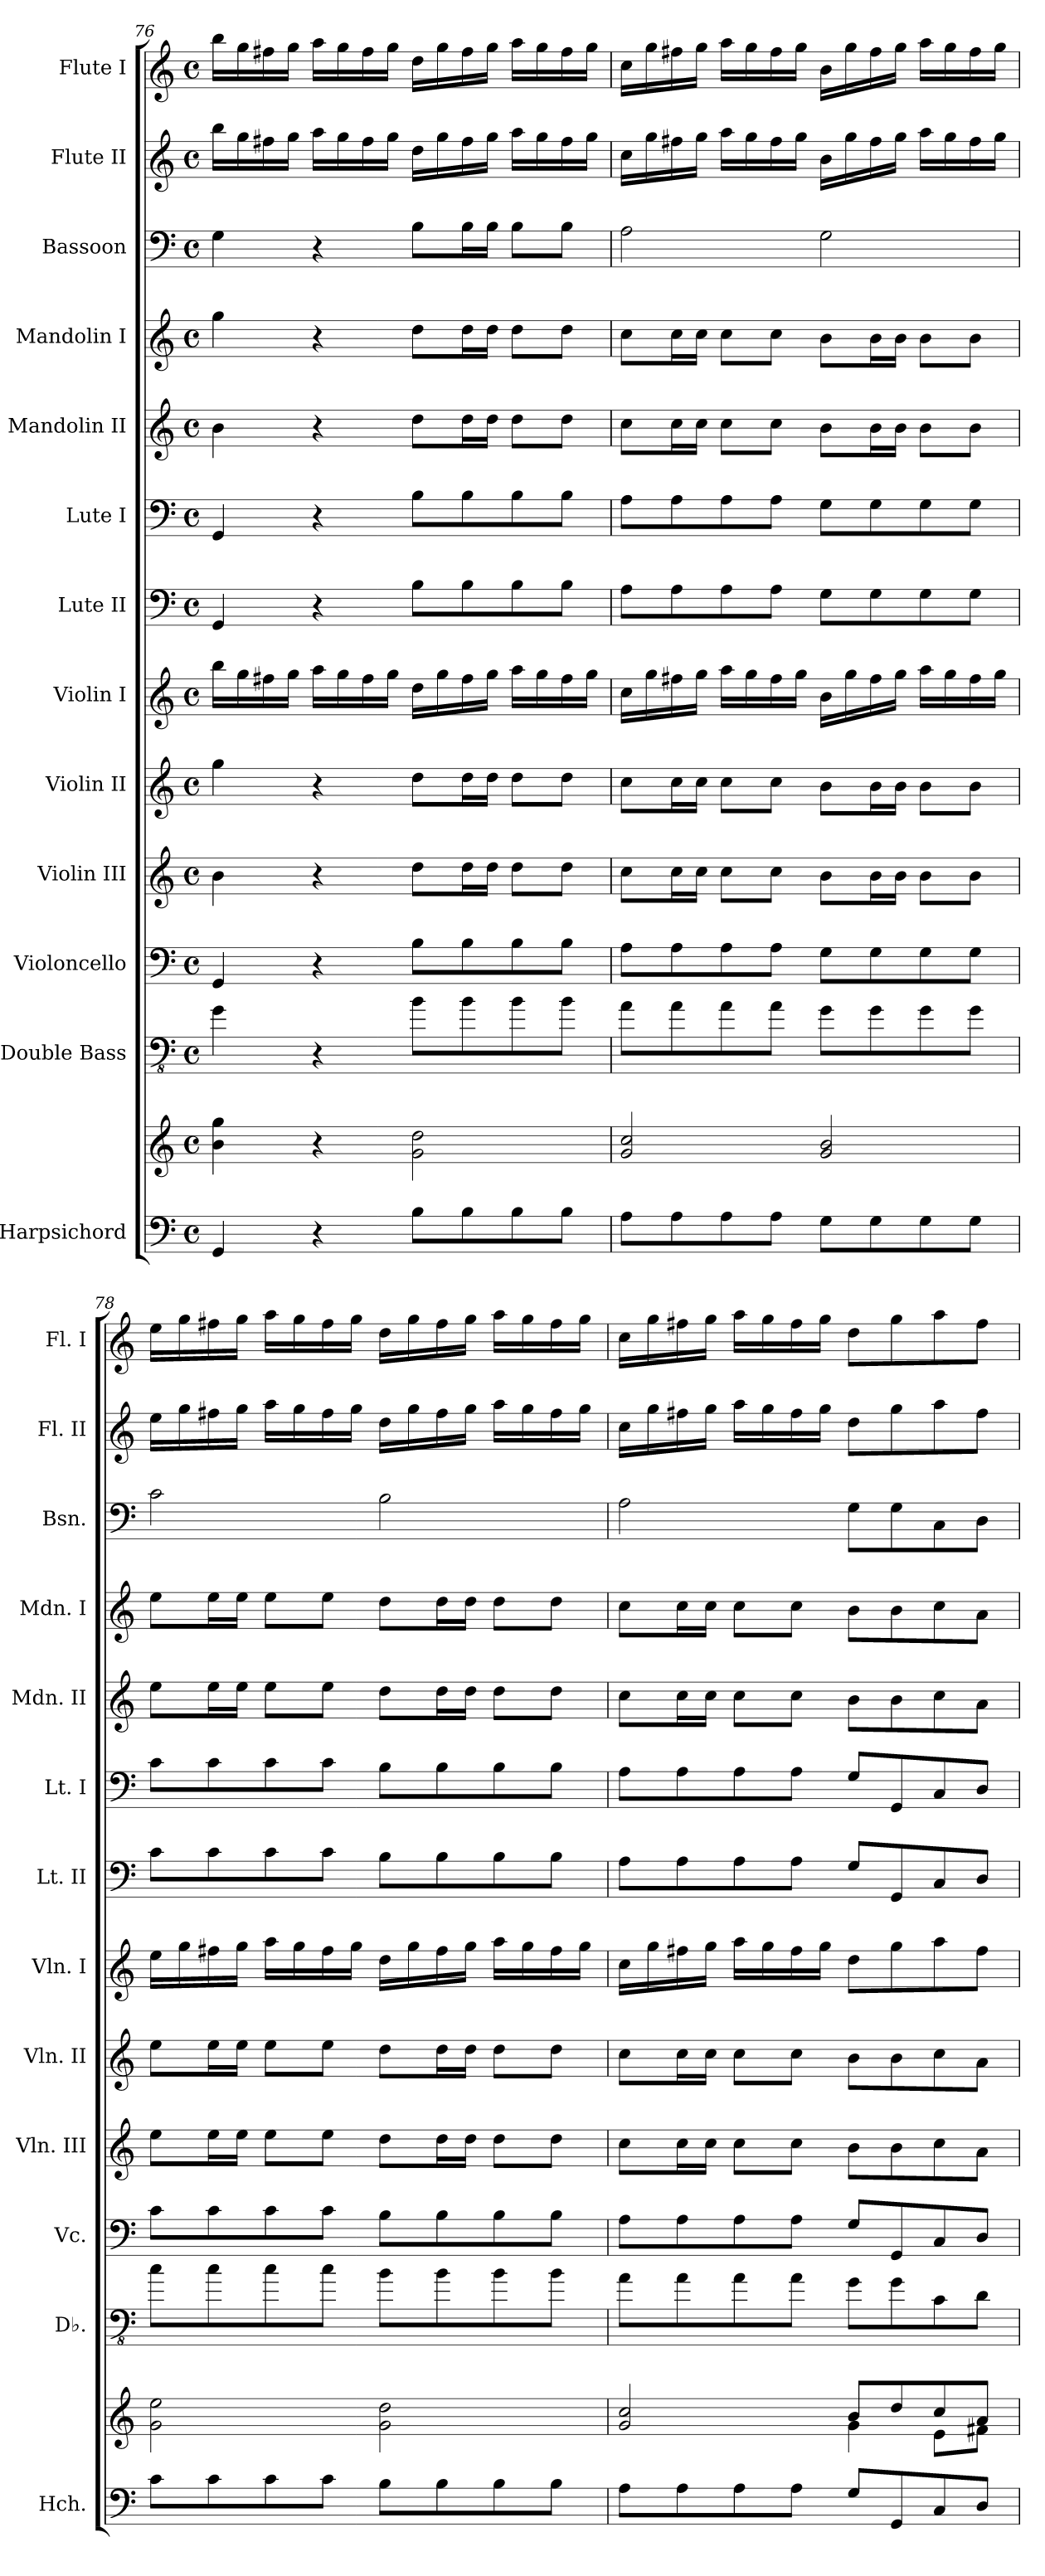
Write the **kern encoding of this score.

**kern	**kern	**kern	**kern	**kern	**kern	**kern	**kern	**kern	**kern	**kern	**kern	**kern	**kern
*part13	*part13	*part12	*part11	*part10	*part9	*part8	*part7	*part6	*part5	*part4	*part3	*part2	*part1
*staff14	*staff13	*staff12	*staff11	*staff10	*staff9	*staff8	*staff7	*staff6	*staff5	*staff4	*staff3	*staff2	*staff1
*I"Harpsichord	*	*I"Double Bass	*I"Violoncello	*I"Violin III	*I"Violin II	*I"Violin I	*I"Lute II	*I"Lute I	*I"Mandolin II	*I"Mandolin I	*I"Bassoon	*I"Flute II	*I"Flute I
*I'Hch.	*	*I'Db.	*I'Vc.	*I'Vln. III	*I'Vln. II	*I'Vln. I	*I'Lt. II	*I'Lt. I	*I'Mdn. II	*I'Mdn. I	*I'Bsn.	*I'Fl. II	*I'Fl. I
*clefF4	*clefG2	*clefFv4	*clefF4	*clefG2	*clefG2	*clefG2	*clefF4	*clefF4	*clefG2	*clefG2	*clefF4	*clefG2	*clefG2
*	*	*ITrd7c12	*	*	*	*	*	*	*	*	*	*	*
*k[]	*k[]	*k[]	*k[]	*k[]	*k[]	*k[]	*k[]	*k[]	*k[]	*k[]	*k[]	*k[]	*k[]
*M4/4	*M4/4	*M4/4	*M4/4	*M4/4	*M4/4	*M4/4	*M4/4	*M4/4	*M4/4	*M4/4	*M4/4	*M4/4	*M4/4
*met(c)	*met(c)	*met(c)	*met(c)	*met(c)	*met(c)	*met(c)	*met(c)	*met(c)	*met(c)	*met(c)	*met(c)	*met(c)	*met(c)
=76	=76	=76	=76	=76	=76	=76	=76	=76	=76	=76	=76	=76	=76
4GG/	4b\ 4gg\	4GG\	4GG/	4b\	4gg\	16bb\LL	4GG/	4GG/	4b\	4gg\	4G\	16bb\LL	16bb\LL
.	.	.	.	.	.	16gg\	.	.	.	.	.	16gg\	16gg\
.	.	.	.	.	.	16ff#X\	.	.	.	.	.	16ff#X\	16ff#X\
.	.	.	.	.	.	16gg\JJ	.	.	.	.	.	16gg\JJ	16gg\JJ
4r	4r	4r	4r	4r	4r	16aa\LL	4r	4r	4r	4r	4r	16aa\LL	16aa\LL
.	.	.	.	.	.	16gg\	.	.	.	.	.	16gg\	16gg\
.	.	.	.	.	.	16ff#\	.	.	.	.	.	16ff#\	16ff#\
.	.	.	.	.	.	16gg\JJ	.	.	.	.	.	16gg\JJ	16gg\JJ
8B\L	2g\ 2dd\	8BB\L	8B\L	8dd\L	8dd\L	16dd\LL	8B\L	8B\L	8dd\L	8dd\L	8B\L	16dd\LL	16dd\LL
.	.	.	.	.	.	16gg\	.	.	.	.	.	16gg\	16gg\
8B\	.	8BB\	8B\	16dd\L	16dd\L	16ff#\	8B\	8B\	16dd\L	16dd\L	16B\L	16ff#\	16ff#\
.	.	.	.	16dd\JJ	16dd\JJ	16gg\JJ	.	.	16dd\JJ	16dd\JJ	16B\JJ	16gg\JJ	16gg\JJ
8B\	.	8BB\	8B\	8dd\L	8dd\L	16aa\LL	8B\	8B\	8dd\L	8dd\L	8B\L	16aa\LL	16aa\LL
.	.	.	.	.	.	16gg\	.	.	.	.	.	16gg\	16gg\
8B\J	.	8BB\J	8B\J	8dd\J	8dd\J	16ff#\	8B\J	8B\J	8dd\J	8dd\J	8B\J	16ff#\	16ff#\
.	.	.	.	.	.	16gg\JJ	.	.	.	.	.	16gg\JJ	16gg\JJ
!!LO:PB:g=z
=77	=77	=77	=77	=77	=77	=77	=77	=77	=77	=77	=77	=77	=77
8A\L	2g/ 2cc/	8AA\L	8A\L	8cc\L	8cc\L	16cc\LL	8A\L	8A\L	8cc\L	8cc\L	2A\	16cc\LL	16cc\LL
.	.	.	.	.	.	16gg\	.	.	.	.	.	16gg\	16gg\
8A\	.	8AA\	8A\	16cc\L	16cc\L	16ff#X\	8A\	8A\	16cc\L	16cc\L	.	16ff#X\	16ff#X\
.	.	.	.	16cc\JJ	16cc\JJ	16gg\JJ	.	.	16cc\JJ	16cc\JJ	.	16gg\JJ	16gg\JJ
8A\	.	8AA\	8A\	8cc\L	8cc\L	16aa\LL	8A\	8A\	8cc\L	8cc\L	.	16aa\LL	16aa\LL
.	.	.	.	.	.	16gg\	.	.	.	.	.	16gg\	16gg\
8A\J	.	8AA\J	8A\J	8cc\J	8cc\J	16ff#\	8A\J	8A\J	8cc\J	8cc\J	.	16ff#\	16ff#\
.	.	.	.	.	.	16gg\JJ	.	.	.	.	.	16gg\JJ	16gg\JJ
8G\L	2g/ 2b/	8GG\L	8G\L	8b\L	8b\L	16b\LL	8G\L	8G\L	8b\L	8b\L	2G\	16b\LL	16b\LL
.	.	.	.	.	.	16gg\	.	.	.	.	.	16gg\	16gg\
8G\	.	8GG\	8G\	16b\L	16b\L	16ff#\	8G\	8G\	16b\L	16b\L	.	16ff#\	16ff#\
.	.	.	.	16b\JJ	16b\JJ	16gg\JJ	.	.	16b\JJ	16b\JJ	.	16gg\JJ	16gg\JJ
8G\	.	8GG\	8G\	8b\L	8b\L	16aa\LL	8G\	8G\	8b\L	8b\L	.	16aa\LL	16aa\LL
.	.	.	.	.	.	16gg\	.	.	.	.	.	16gg\	16gg\
8G\J	.	8GG\J	8G\J	8b\J	8b\J	16ff#\	8G\J	8G\J	8b\J	8b\J	.	16ff#\	16ff#\
.	.	.	.	.	.	16gg\JJ	.	.	.	.	.	16gg\JJ	16gg\JJ
=78	=78	=78	=78	=78	=78	=78	=78	=78	=78	=78	=78	=78	=78
8c\L	2g\ 2ee\	8C\L	8c\L	8ee\L	8ee\L	16ee\LL	8c\L	8c\L	8ee\L	8ee\L	2c\	16ee\LL	16ee\LL
.	.	.	.	.	.	16gg\	.	.	.	.	.	16gg\	16gg\
8c\	.	8C\	8c\	16ee\L	16ee\L	16ff#X\	8c\	8c\	16ee\L	16ee\L	.	16ff#X\	16ff#X\
.	.	.	.	16ee\JJ	16ee\JJ	16gg\JJ	.	.	16ee\JJ	16ee\JJ	.	16gg\JJ	16gg\JJ
8c\	.	8C\	8c\	8ee\L	8ee\L	16aa\LL	8c\	8c\	8ee\L	8ee\L	.	16aa\LL	16aa\LL
.	.	.	.	.	.	16gg\	.	.	.	.	.	16gg\	16gg\
8c\J	.	8C\J	8c\J	8ee\J	8ee\J	16ff#\	8c\J	8c\J	8ee\J	8ee\J	.	16ff#\	16ff#\
.	.	.	.	.	.	16gg\JJ	.	.	.	.	.	16gg\JJ	16gg\JJ
8B\L	2g\ 2dd\	8BB\L	8B\L	8dd\L	8dd\L	16dd\LL	8B\L	8B\L	8dd\L	8dd\L	2B\	16dd\LL	16dd\LL
.	.	.	.	.	.	16gg\	.	.	.	.	.	16gg\	16gg\
8B\	.	8BB\	8B\	16dd\L	16dd\L	16ff#\	8B\	8B\	16dd\L	16dd\L	.	16ff#\	16ff#\
.	.	.	.	16dd\JJ	16dd\JJ	16gg\JJ	.	.	16dd\JJ	16dd\JJ	.	16gg\JJ	16gg\JJ
8B\	.	8BB\	8B\	8dd\L	8dd\L	16aa\LL	8B\	8B\	8dd\L	8dd\L	.	16aa\LL	16aa\LL
.	.	.	.	.	.	16gg\	.	.	.	.	.	16gg\	16gg\
8B\J	.	8BB\J	8B\J	8dd\J	8dd\J	16ff#\	8B\J	8B\J	8dd\J	8dd\J	.	16ff#\	16ff#\
.	.	.	.	.	.	16gg\JJ	.	.	.	.	.	16gg\JJ	16gg\JJ
=79	=79	=79	=79	=79	=79	=79	=79	=79	=79	=79	=79	=79	=79
*	*^	*	*	*	*	*	*	*	*	*	*	*	*
8A\L	2g/ 2cc/	2ryy	8AA\L	8A\L	8cc\L	8cc\L	16cc\LL	8A\L	8A\L	8cc\L	8cc\L	2A\	16cc\LL	16cc\LL
.	.	.	.	.	.	.	16gg\	.	.	.	.	.	16gg\	16gg\
8A\	.	.	8AA\	8A\	16cc\L	16cc\L	16ff#X\	8A\	8A\	16cc\L	16cc\L	.	16ff#X\	16ff#X\
.	.	.	.	.	16cc\JJ	16cc\JJ	16gg\JJ	.	.	16cc\JJ	16cc\JJ	.	16gg\JJ	16gg\JJ
8A\	.	.	8AA\	8A\	8cc\L	8cc\L	16aa\LL	8A\	8A\	8cc\L	8cc\L	.	16aa\LL	16aa\LL
.	.	.	.	.	.	.	16gg\	.	.	.	.	.	16gg\	16gg\
8A\J	.	.	8AA\J	8A\J	8cc\J	8cc\J	16ff#\	8A\J	8A\J	8cc\J	8cc\J	.	16ff#\	16ff#\
.	.	.	.	.	.	.	16gg\JJ	.	.	.	.	.	16gg\JJ	16gg\JJ
8G/L	4g\	8b/L	8GG\L	8G/L	8b\L	8b\L	8dd\L	8G/L	8G/L	8b\L	8b\L	8G\L	8dd\L	8dd\L
8GG/	.	8dd/	8GG\	8GG/	8b\	8b\	8gg\	8GG/	8GG/	8b\	8b\	8G\	8gg\	8gg\
8C/	8e\L	8cc/	8CC\	8C/	8cc\	8cc\	8aa\	8C/	8C/	8cc\	8cc\	8C\	8aa\	8aa\
8D/J	8f#X\J	8a/J	8DD\J	8D/J	8a\J	8a\J	8ff#\J	8D/J	8D/J	8a\J	8a\J	8D\J	8ff#\J	8ff#\J
*	*v	*v	*	*	*	*	*	*	*	*	*	*	*	*
=	=	=	=	=	=	=	=	=	=	=	=	=	=
*-	*-	*-	*-	*-	*-	*-	*-	*-	*-	*-	*-	*-	*-
